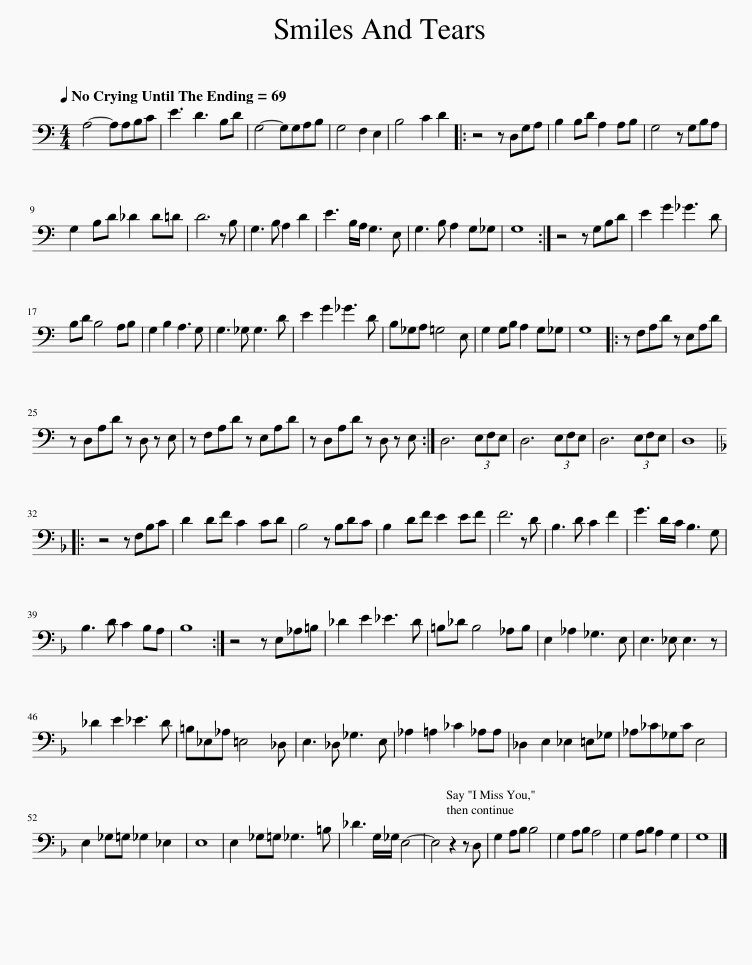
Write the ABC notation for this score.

X:1
L:1/8
Q:1/4=69
M:4/4
I:linebreak $
K:C
V:1 bass
V:1
 A,4- A,A,B,C | E3 D3 B,D | G,4- G,G,A,B, | G,4 F,2 E,2 | B,4 C2 D2 |: %5
 z4 z D,G,A, | B,2 B,D A,2 A,B, | G,4 z G,B,A, |$ G,2 B,D _D2 D=D | D6 z B, | %10
 G,3 B, A,2 D2 | E3 B,/A,/ G,3 E, | G,3 B, A,2 G,_G, | G,8 :| z4 z G,B,D | %15
 E2 G2 _G3 D |$ B,D B,4 A,B, | G,2 B,2 A,3 G, | G,3 _G, G,3 D | E2 G2 _G3 D | %20
 B,_G,A, =G,4 E, | G,2 G,B, A,2 G,_G, | G,8 |: z F,A,D z E,A,D |$ z D,A,D z D, z E, | %25
 z F,A,D z E,A,D | z D,A,D z D, z E, :| D,6 (3E,F,E, | D,6 (3E,F,E, | D,6 (3E,F,E, | %30
 D,8 |:$[K:F] z4 z F,B,C | D2 DF C2 CD | B,4 z B,DC | B,2 DF E2 EF | %35
 F6 z D | B,3 D C2 F2 | G3 D/C/ B,3 G, |$[K:F] B,3 D C2 B,A, | B,8 :| %40
 z4 z E,_A,=B, | _D2 E2 _E3 D | =B,_D B,4 _A,B, | E,2 _A,2 _G,3 E, | E,3 _E, E,3 z |$ %45
 _D2 E2 _E3 D | =B,_E,_A, =E,4 _D, | E,3 _D, _G,3 E, | _A,2 =A,2 _C2 _A,A, | _D,2 E,2 _E,2 =E,_G, | %50
 _A,_C_G,C E,4 |$ E,2 _G,=G, _G,2 _E,2 | E,8 | E,2 _G,=G, _G,3 =B, | _D3 G,/_G,/ E,4- | %55
 E,4 z2 z D, | G,2 A,B, B,4 | G,2 A,B, A,4 | G,2 A,B, A,2 G,2 | G,8 |] %60
